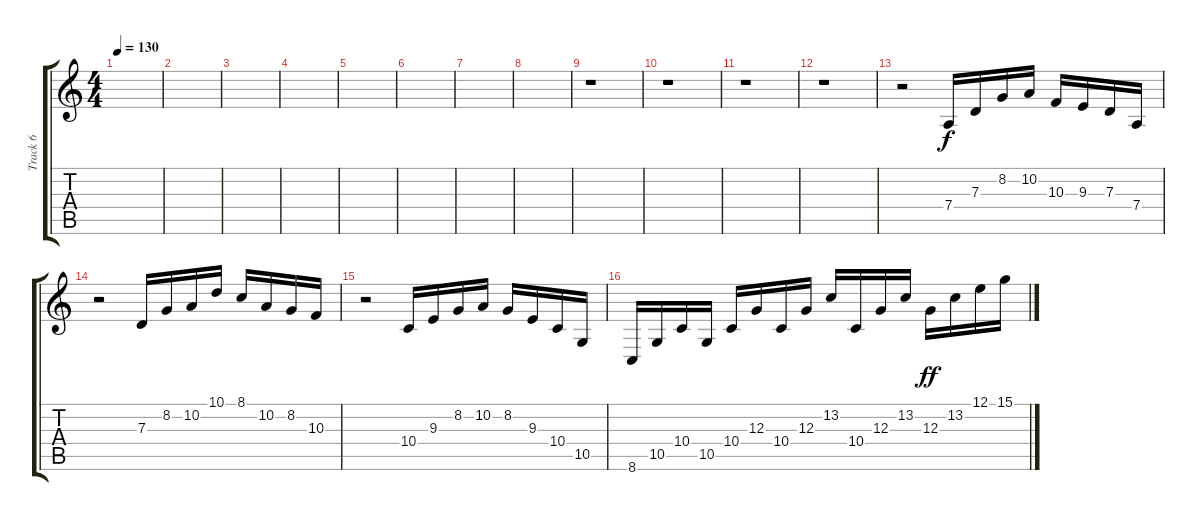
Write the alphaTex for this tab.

\track ("Track 6" "Track 6") {instrument stringensemble1}
\staff {score tabs}
\tuning (E4 B3 G3 D3 A2 E2) {hide}
\ts (4 4)
\tempo 130
\clef g2
\ks c
|
|
|
|
|
|
|
|
r.1 |
r.1 |
r.1 |
r.1 |
r.2 7.4.16{dy f} 7.3.16 8.2.16 10.2.16 10.3.16 9.3.16 7.3.16 7.4.16 |
r.2 7.3.16 8.2.16 10.2.16 10.1.16 8.1.16 10.2.16 8.2.16 10.3.16 |
r.2 10.4.16 9.3.16 8.2.16 10.2.16 8.2.16 9.3.16 10.4.16 10.5.16 |
8.6.16 10.5.16 10.4.16 10.5.16 10.4.16 12.3.16 10.4.16 12.3.16 13.2.16 10.4.16 12.3.16 13.2.16 12.3.16{dy ff} 13.2.16 12.1.16 15.1.16
